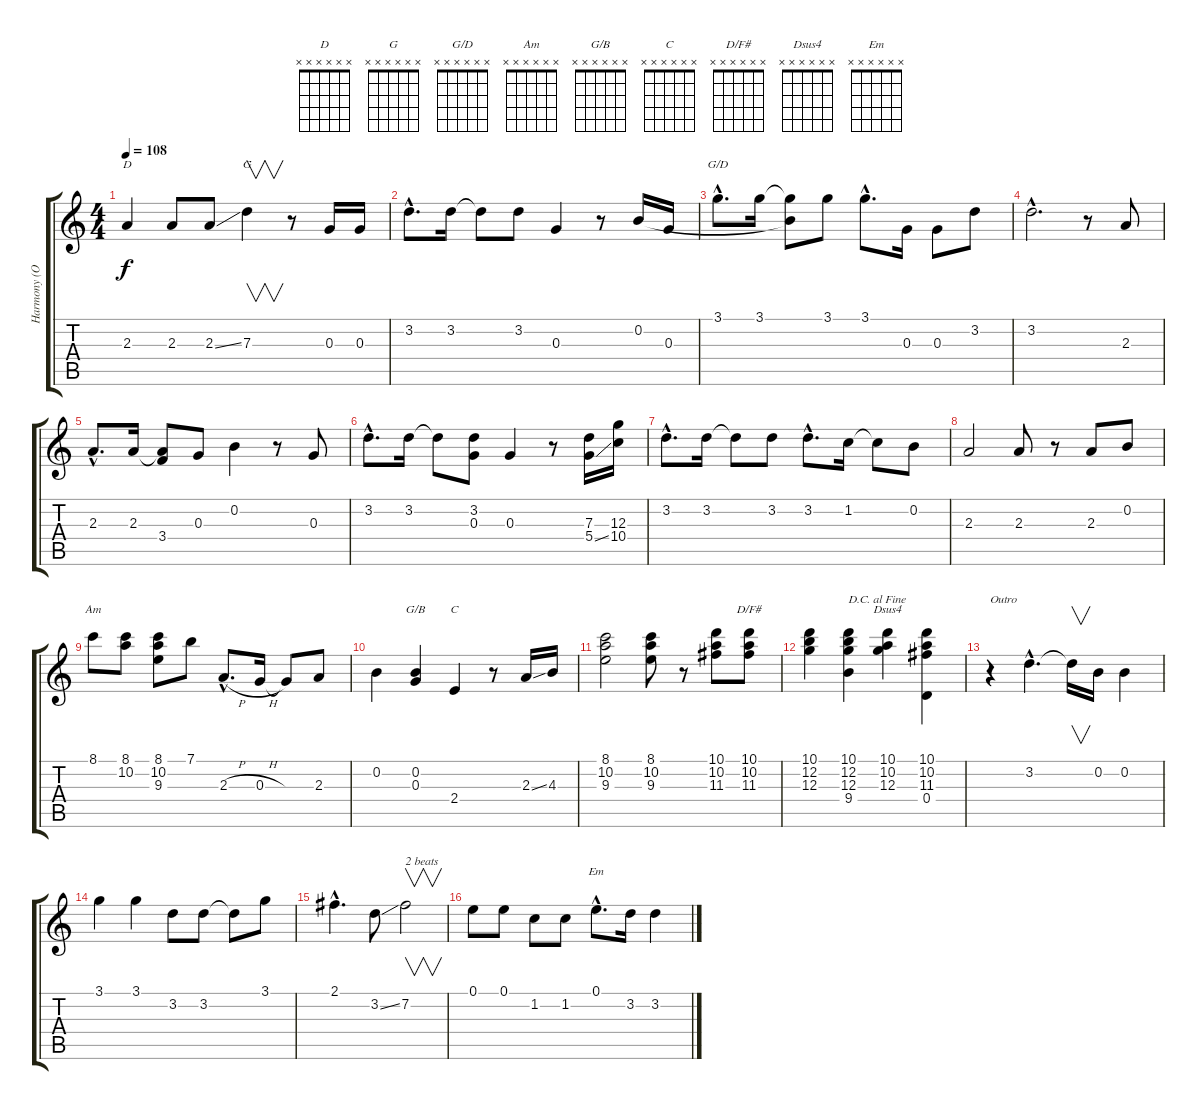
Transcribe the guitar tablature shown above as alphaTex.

\track ("Harmony (Overdrive Guitar)" "Harmony (O") {instrument overdrivenguitar}
\staff {score tabs}
\tuning (E4 B3 G3 D3 A2 E2) {hide}
\chord ("D" x x x x x x) {firstfret 0}
\chord ("G" x x x x x x) {firstfret 0}
\chord ("G/D" x x x x x x) {firstfret 0}
\chord ("Am" x x x x x x) {firstfret 0}
\chord ("G/B" x x x x x x) {firstfret 0}
\chord ("C" x x x x x x) {firstfret 0}
\chord ("D/F#" x x x x x x) {firstfret 0}
\chord ("Dsus4" x x x x x x) {firstfret 0}
\chord ("Em" x x x x x x) {firstfret 0}
\ts (4 4)
\tempo 108
\clef g2
\ks c
2.3.4{ch "D" dy f} 2.3.8 2.3{ss}.8 7.3.4{v ch "G"} r.8 0.3.16 0.3.16 |
3.2{hac}.8{d} 3.2.16 3.2{t}.8 3.2.8 0.3.4 r.8 0.2.16 0.3.16 |
3.1{hac}.8{d ch "G/D"} 3.1.16 (3.1{t} 0.2{t}).8 3.1.8 3.1{hac}.8{d} 0.3.16 0.3.8 3.2.8 |
3.2{hac}.2{d} r.8 2.3.8 |
2.3{hac}.8{d} 2.3.16 (2.3{t} 3.4).8 0.3.8 0.2.4 r.8 0.3.8 |
3.2{hac}.8{d} 3.2.16 3.2{t}.8 (3.2 0.3).8 0.3.4 r.8 (7.3 5.4{ss}).16 (12.3 10.4).16 |
3.2{hac}.8{d} 3.2.16 3.2{t}.8 3.2.8 3.2{hac}.8{d} 1.2.16 1.2{t}.8 0.2.8 |
2.3.2 2.3.8 r.8 2.3.8 0.2.8 |
8.1.8{ch "Am"} (8.1 10.2).8 (8.1 10.2 9.3).8 7.1.8 2.3{h hac}.8{d} 0.3{h}.16 0.3{t}.8 2.3.8 |
0.2.4 (0.2 0.3).4{ch "G/B"} 2.4.4{ch "C"} r.8 2.3{ss}.16 4.3.16 |
(8.1 10.2 9.3).2 (8.1 10.2 9.3).8 r.8 (10.1 10.2 11.3).8 (10.1 10.2 11.3).8{ch "D/F#"} |
(10.1 12.2 12.3).4 (10.1 12.2 12.3 9.4).4{txt "D.C. al Fine"} (10.1 10.2 12.3).4{ch "Dsus4"} (10.1 10.2 11.3 0.4).4 |
r.4{txt "Outro"} 3.2{hac}.4{d} 3.2{t}.16{v} 0.2.16 0.2.4 |
3.1.4 3.1.4 3.2.8 3.2.8 3.2{t}.8 3.1.8 |
2.1{hac}.4{d} 3.2{ss}.8 7.2.2{v txt "2 beats"} |
0.1.8 0.1.8 1.2.8 1.2.8 0.1{hac}.8{d ch "Em"} 3.2.16 3.2.4
